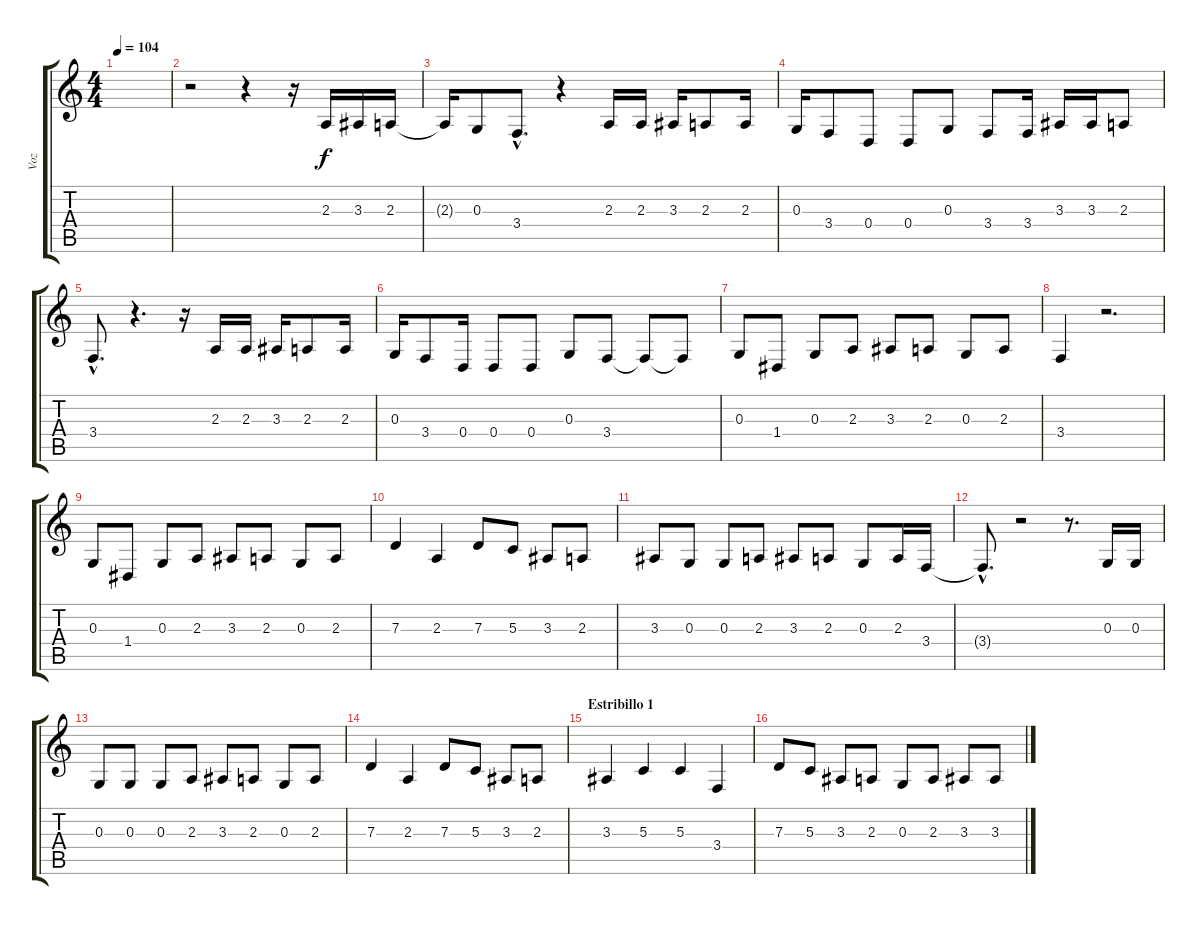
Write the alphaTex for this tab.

\track ("Voz" "Voz") {instrument oboe}
\staff {score tabs}
\tuning (E4 B3 G3 D3 A2 E2) {hide}
\ts (4 4)
\tempo 104
\clef g2
\ks c
|
r.2 r.4 r.16 2.3.16 3.3.16 2.3.16 |
2.3{t}.16 0.3.8 3.4{hac}.8{d} r.4 2.3.16 2.3.16 3.3.16 2.3.8 2.3.16 |
0.3.16 3.4.8 0.4.8 0.4.8 0.3.8 3.4.8 3.4.16 3.3.16 3.3.16 2.3.8 |
3.4{hac}.8{d} r.4{d} r.16 2.3.16 2.3.16 3.3.16 2.3.8 2.3.16 |
0.3.16 3.4.8 0.4.16 0.4.8 0.4.8 0.3.8 3.4.8 3.4{t}.8 3.4{t}.8 |
0.3.8 1.4.8 0.3.8 2.3.8 3.3.8 2.3.8 0.3.8 2.3.8 |
3.4.4 r.2{d} |
0.3.8 1.4.8 0.3.8 2.3.8 3.3.8 2.3.8 0.3.8 2.3.8 |
7.3.4 2.3.4 7.3.8 5.3.8 3.3.8 2.3.8 |
3.3.8 0.3.8 0.3.8 2.3.8 3.3.8 2.3.8 0.3.8 2.3.16 3.4.16 |
3.4{hac t}.8{d} r.2 r.8{d} 0.3.16 0.3.16 |
0.3.8 0.3.8 0.3.8 2.3.8 3.3.8 2.3.8 0.3.8 2.3.8 |
7.3.4 2.3.4 7.3.8 5.3.8 3.3.8 2.3.8 |
\section ("" "Estribillo 1")
3.3.4 5.3.4 5.3.4 3.4.4 |
7.3.8 5.3.8 3.3.8 2.3.8 0.3.8 2.3.8 3.3.8 3.3.8
